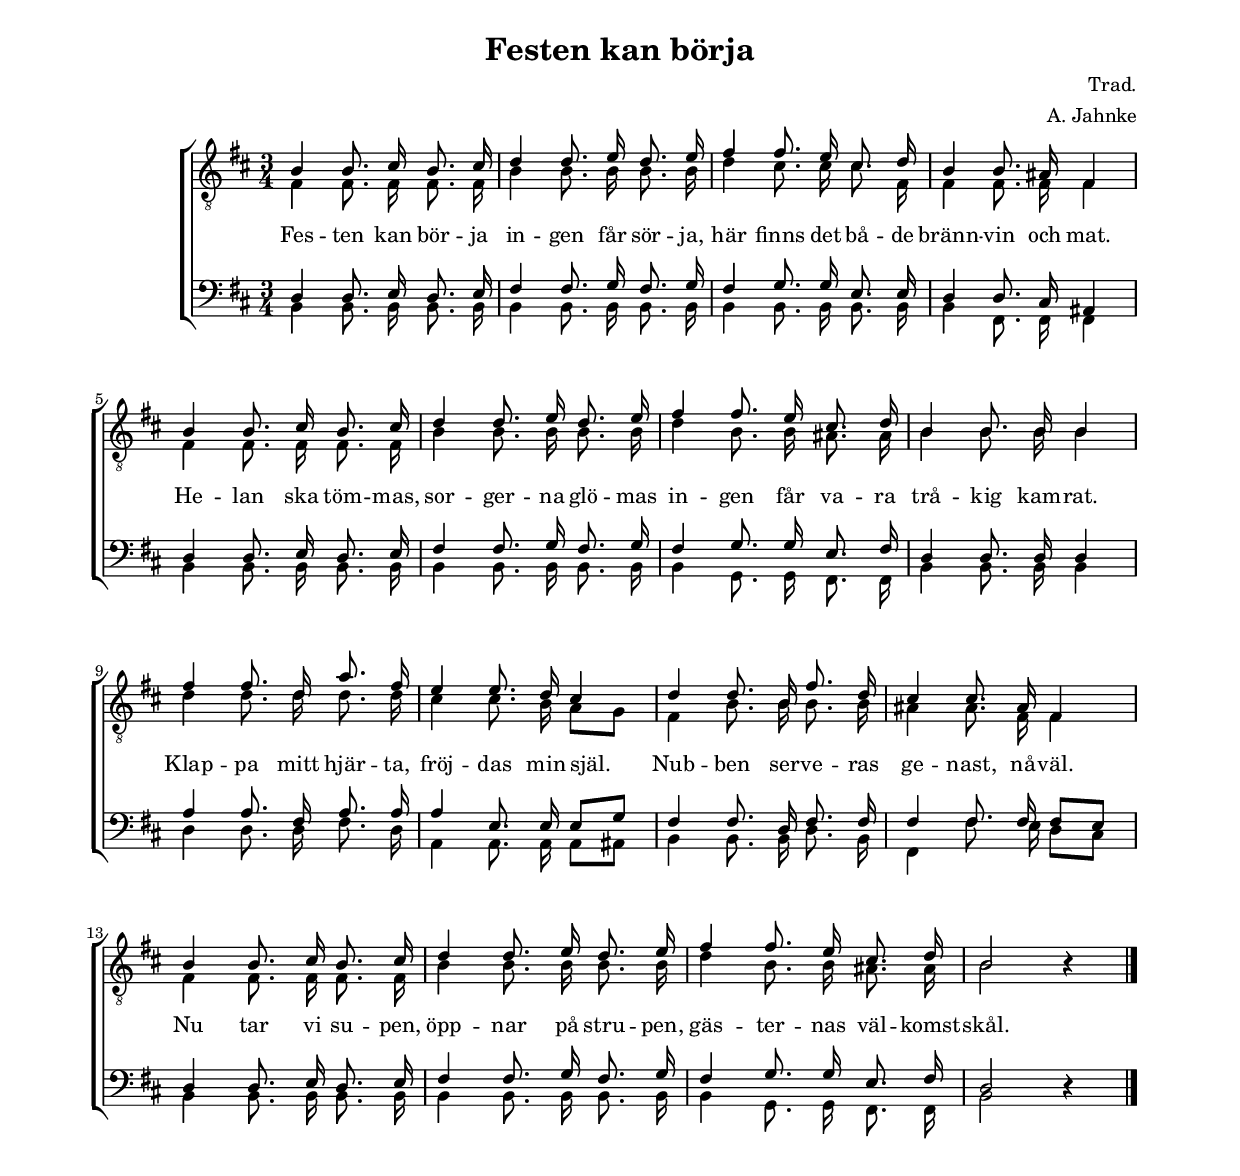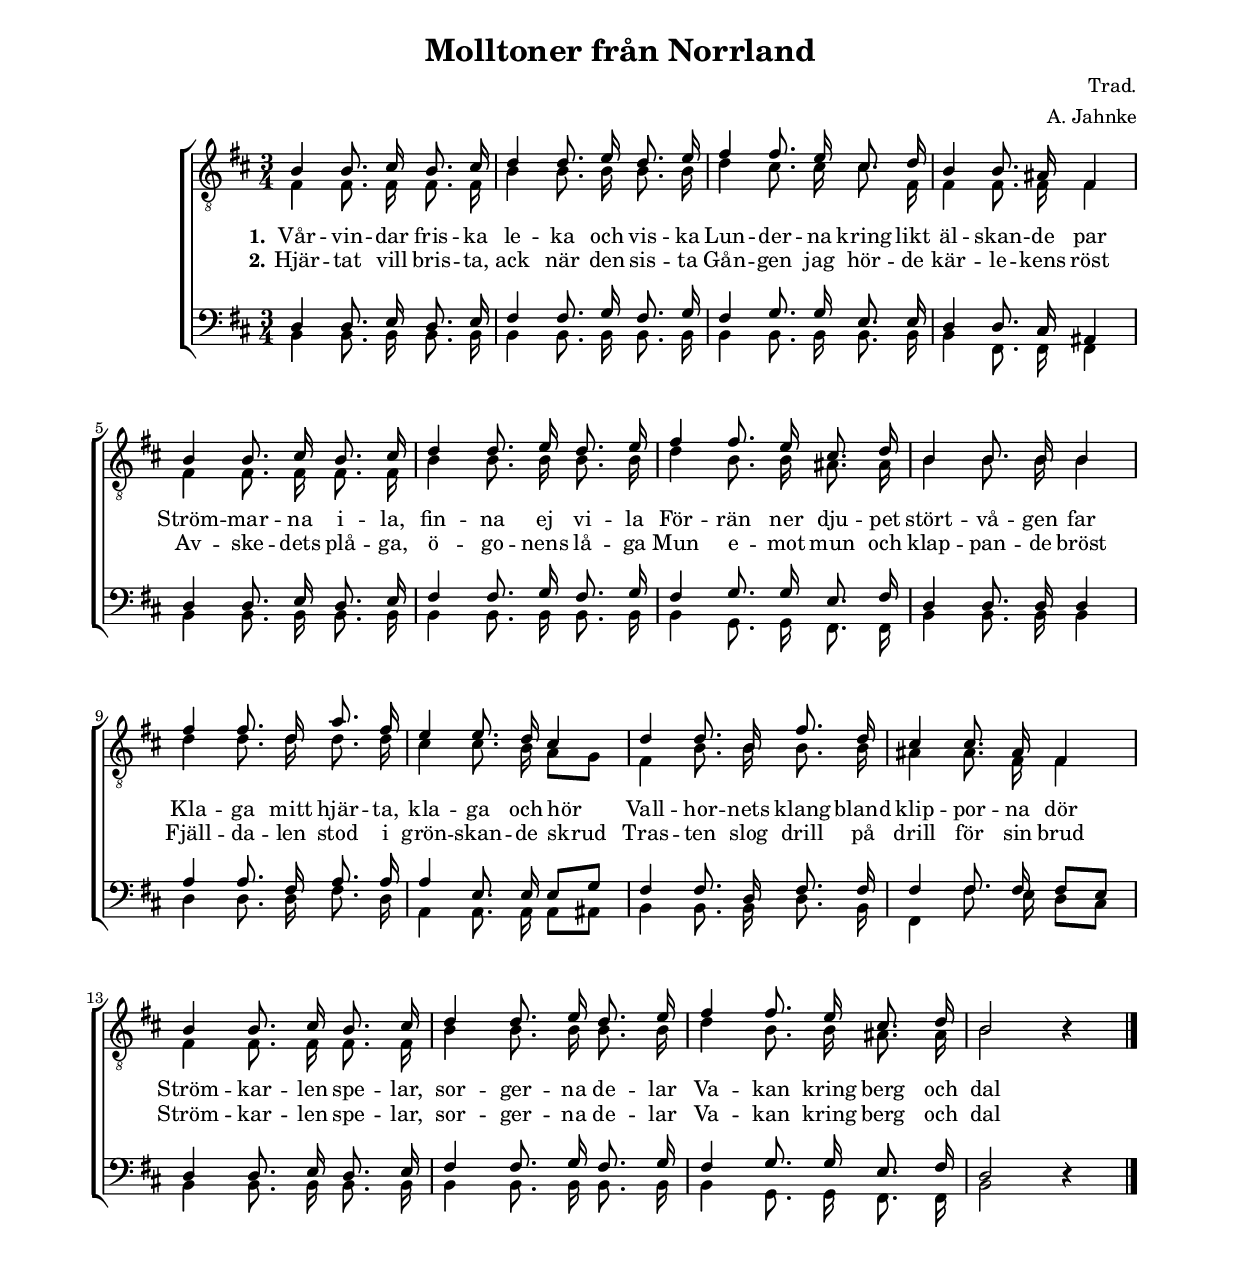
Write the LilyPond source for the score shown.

% LilyBin
\version "2.24.0"

\include "../../Include/midiVolume.ly"
\include "../../Include/copyright.ly"
\include "../../Include/customPaper.ly"

\bookOutputName "MolltonerFranNorrland"
\pageHeader

global = {
	\key b \minor
	\time 3/4
}

system = \relative c' {

	s2. | s2. | s2. | s2. |
	s2. | s2. | s2. | s2. \bar "||"
	s2. | s2. | s2. | s2. |
	s2. | s2. | s2. | s2. \bar "|."
}

tOne = \relative c' {
	\override Voice.Rest.staff-position = #0
	\autoBeamOff

	b4 b8. cis16 b8. cis16 |
	d4 d8. e16 d8. e16 |
	fis4 fis8. e16 cis8. d16 |
	b4 b8. ais16 fis4 |

	b4 b8. cis16 b8. cis16 |
	d4 d8. e16 d8. e16 |
	fis4 fis8. e16 cis8. d16 |
	b4 b8. b16 b4 |

	fis'4 fis8. d16 a'8. fis16 |
	e4 e8. d16 cis4 |
	d4 d8. b16 fis'8. d16 |
	cis4 cis8. ais16 fis4 |

	b4 b8. cis16 b8. cis16 |
	d4 d8. e16 d8. e16 |
	fis4 fis8. e16 cis8. d16 |
	b2 r4 \bar "|."
}

tTwo = \relative c' {
	\override Voice.Rest.staff-position = #0
	\autoBeamOff

	fis,4 fis8. fis16 fis8. fis16 |
	b4 b8. b16 b8. b16 |
	d4 cis8. cis16 cis8. fis,16 |
	fis4 fis8. fis16 fis4 |

	fis4 fis8. fis16 fis8. fis16 |
	b4 b8. b16 b8. b16 |
	d4 b8. b16 ais8. ais16 |
	b4 b8. b16 b4 |

	d4 d8. d16 d8. d16 |
	cis4 cis8. b16 a8[ g8] |
	fis4 b8. b16 b8. b16 |
	ais4 ais8. fis16 fis4 |

	fis4 fis8. fis16 fis8. fis16 |
	b4 b8. b16 b8. b16 |
	d4 b8. b16 ais8. ais16 |
	b2 r4 \bar "|."
}

bOne = \relative c {
	\override Voice.Rest.staff-position = #0
	\autoBeamOff

	d4 d8. e16 d8. e16 |
	fis4 fis8. g16 fis8. g16 |
	fis4 g8. g16 e8. e16 |
	d4 d8. cis16 ais4 |

	d4 d8. e16 d8. e16 |
	fis4 fis8. g16 fis8. g16 |
	fis4 g8. g16 e8. fis16 |
	d4 d8. d16 d4 |

	a'4 a8. fis16 a8. a16 |
	a4 e8. e16 e8[ g8] |
	fis4 fis8. d16 fis8. fis16 |
	fis4 fis8. fis16 fis8[ e8] |

	d4 d8. e16 d8. e16 |
	fis4 fis8. g16 fis8. g16 |
	fis4 g8. g16 e8. fis16 |
	d2 r4 \bar "|."
}

bTwo = \relative c {
	\autoBeamOff
	\override Voice.Rest.staff-position = #0

	b4 b8. b16 b8. b16 |
	b4 b8. b16 b8. b16 |
	b4 b8. b16 b8. b16 |
	b4 fis8. fis16 fis4 |

	b4 b8. b16 b8. b16 |
	b4 b8. b16 b8. b16 |
	b4 g8. g16 fis8. fis16 |
	b4 b8. b16 b4 |

	d4 d8. d16 fis8. d16 |
	a4 a8. a16 a8[ ais8] |
	b4 b8. b16 d8. b16 |
	fis4 fis'8. e16 d8[ cis8] |

	b4 b8. b16 b8. b16 |
	b4 b8. b16 b8. b16 |
	b4 g8. g16 fis8. fis16 |
	b2 r4 \bar "|."
}

LyricToneOne = \lyricmode {

}

LyricTtwoFesten = \lyricmode {
	Fes -- ten kan bör -- ja in  -- gen får sör -- ja,
	här finns det bå -- de bränn  -- vin och mat.

	He -- lan ska töm -- mas, sor -- ger -- na glö -- mas
	in  -- gen får va --  ra trå -- kig kam  -- rat.

	Klap -- pa mitt hjär -- ta, fröj  -- das min själ.
	Nub -- ben ser -- ve  -- ras ge  -- nast, nå -- väl.

	Nu  tar vi su -- pen,  öpp -- nar på stru -- pen,
	gäs  -- ter --  nas väl -- komst -- skål.
}

LyricTtwoOneMolltoner = \lyricmode {
 \set stanza = #"1."

	Vår -- vin -- dar fris -- ka le -- ka och vis -- ka
	Lun -- der -- na kring likt äl -- skan -- de par
	Ström -- mar -- na i -- la, fin -- na ej vi -- la
	För -- rän ner dju -- pet stört -- vå -- gen far

	Kla -- ga mitt hjär -- ta, kla -- ga och hör
	Vall -- hor -- nets klang bland klip -- por -- na dör
	Ström -- kar -- len spe -- lar, sor -- ger -- na de -- lar
	Va -- kan kring berg och dal
	}

LyricTtwoTwoMolltoner = \lyricmode {
	\set stanza = #"2."

	Hjär -- tat vill bris -- ta, ack när den sis -- ta
	Gån -- gen jag hör -- de kär -- le -- kens röst
	Av -- ske -- dets plå -- ga, ö -- go -- nens lå -- ga
	Mun e -- mot mun och klap -- pan -- de bröst

	Fjäll -- da -- len stod i grön -- skan -- de skrud
	Tras -- ten slog drill på drill för sin brud
	Ström -- kar -- len spe -- lar, sor -- ger -- na de -- lar
	Va -- kan kring berg och dal
}

LyricBone = \lyricmode {

}

LyricBtwoOne = \lyricmode {

}

\include "midi.ly"
\book{
	\bookOutputName "FestenKanBorja"
	\score { % centered <<

		\header {
			title = "Festen kan börja"
			composer = "Trad."
			arranger =  "A. Jahnke"
		}

		\new ChoirStaff <<
			\new Staff = "tenor" <<
				\global
				\clef "treble_8"
				\new Voice = "system" <<
				>>
				\new Voice = "tOne" <<
					\voiceOne
					\tOne
				>>
				\new Voice = "tTwo" <<
					\voiceTwo
					\tTwo
				>>
				\new Lyrics \with {alignAboveContext = "tenor"} {
				}
				\new Lyrics {
					\lyricsto "tTwo"
					\LyricTtwoFesten
				}
			>>
			\new Staff = "bass" <<
				\global
				\clef "bass"
				\new Voice = "system" <<
				>>
				\new Voice = "bOne" <<
					\voiceOne
					\bOne
				>>
				\new Voice = "bTwo" <<
					\voiceTwo
					\bTwo
				>>
				\new Lyrics \with {alignAboveContext = "bass"} {
				}
				\new Lyrics {
				}
			>>
		>>
	}  % End score
}

\book{
	\bookOutputName "MolltonerFranNorrland"
	\score { % centered <<

		\header {
			title = "Molltoner från Norrland"
			composer = "Trad."
			arranger =  "A. Jahnke"
		}

		\new ChoirStaff <<
			\new Staff = "tenor" <<
				\global
				\clef "treble_8"
				\new Voice = "system" <<
				>>
				\new Voice = "tOne" <<
					\voiceOne
					\tOne
				>>
				\new Voice = "tTwo" <<
					\voiceTwo
					\tTwo
				>>
				\new Lyrics \with {alignAboveContext = "tenor"} {
				}
				\new Lyrics {
					\lyricsto "tTwo"
					\LyricTtwoOneMolltoner
				}
				\new Lyrics {
					\lyricsto "tTwo"
					\LyricTtwoTwoMolltoner
				}
			>>
			\new Staff = "bass" <<
				\global
				\clef "bass"
				\new Voice = "system" <<
				>>
				\new Voice = "bOne" <<
					\voiceOne
					\bOne
				>>
				\new Voice = "bTwo" <<
					\voiceTwo
					\bTwo
				>>
				\new Lyrics \with {alignAboveContext = "bass"} {
				}
				\new Lyrics {
				}
			>>
		>>
	}  % End score
}

